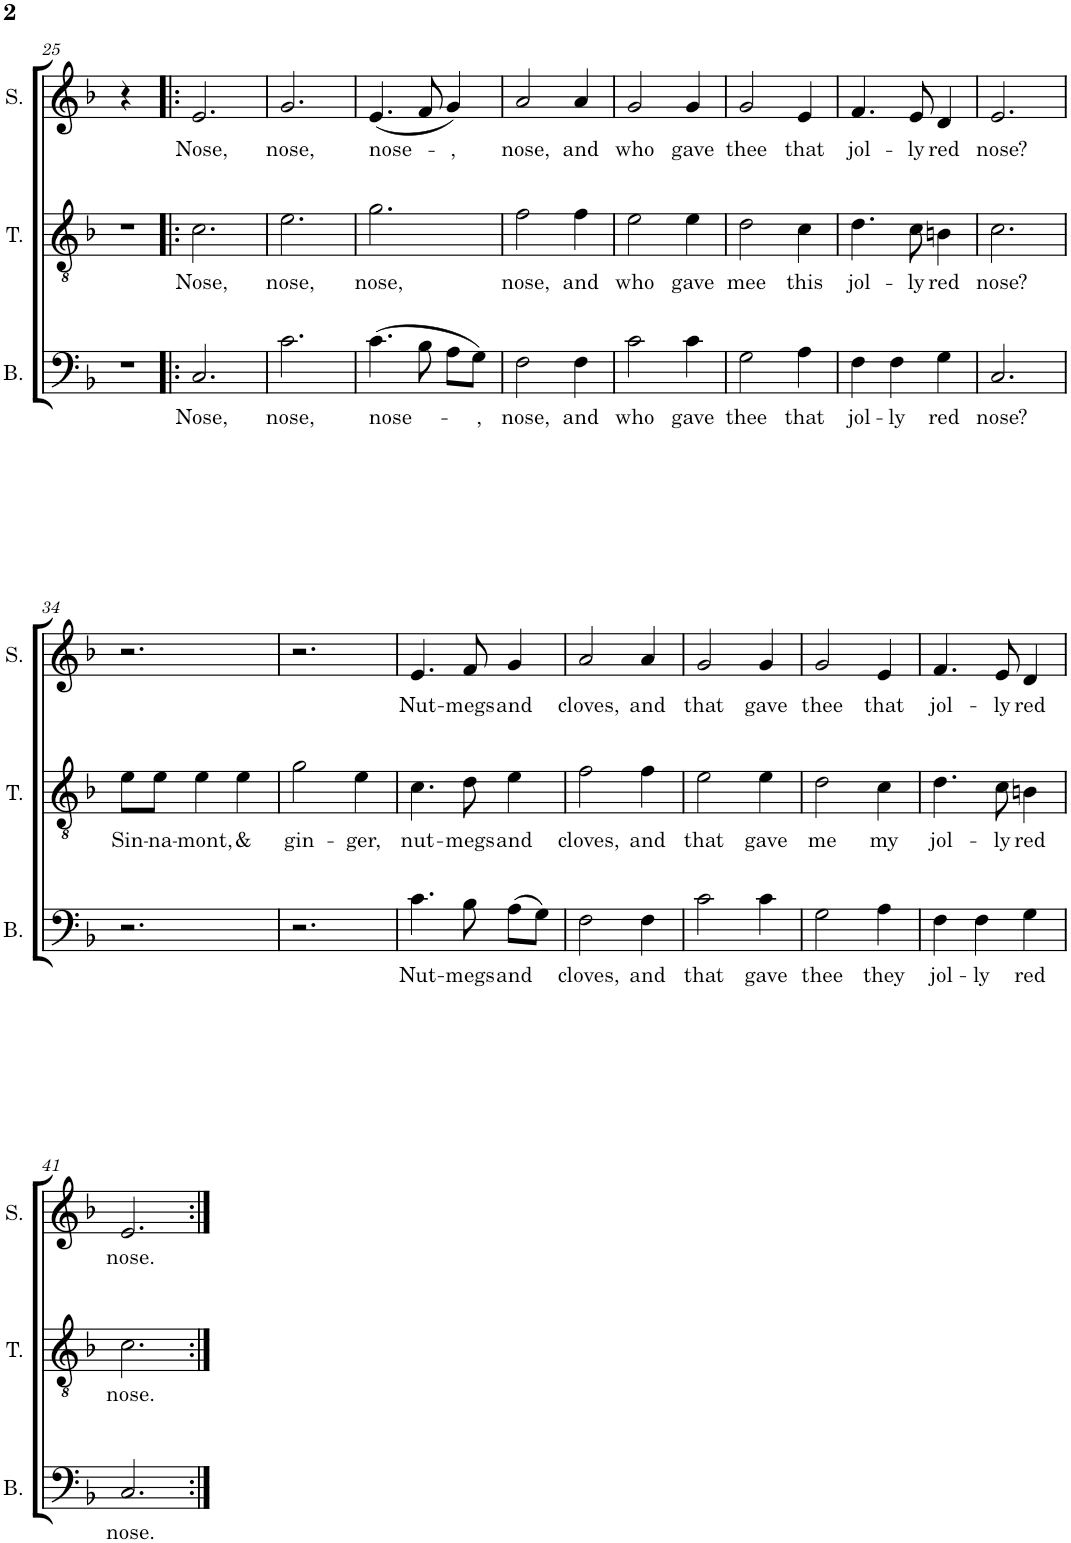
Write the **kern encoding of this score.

**kern	**text	**kern	**text	**kern	**text
*part3	*part3	*part2	*part2	*part1	*part1
*staff3	*staff3	*staff2	*staff2	*staff1	*staff1
*I"Bass	*	*I"Tenor	*	*I"Soprano	*
*I'B.	*	*I'T.	*	*I'S.	*
!!LO:PB:g=z
*clefF4	*	*clefGv2	*	*clefG2	*
*k[b-]	*	*k[b-]	*	*k[b-]	*
*M3/4	*	*M3/4	*	*M3/4	*
=25	=25	=25	=25	=25	=25
2.r	.	2.r	.	4r	.
.	.	.	.	2ryy	.
=26!|:	=26!|:	=26!|:	=26!|:	=26!|:	=26!|:
!	!LO:LY:b	!	!LO:LY:b	!	!LO:LY:b
2.C/	Nose,	2.c\	Nose,	2.e/	Nose,
=27	=27	=27	=27	=27	=27
!	!LO:LY:b	!	!LO:LY:b	!	!LO:LY:b
2.c\	nose,	2.e\	nose,	2.g/	nose,
=28	=28	=28	=28	=28	=28
!	!LO:LY:b	!	!LO:LY:b	!	!LO:LY:b
(4.c\	nose-	2.g\	nose,	(4.e/	nose-
8B-\	.	.	.	8f/	.
!	!	!	!	!	!LO:LY:b
8A\L	.	.	.	4g/)	-,
!	!LO:LY:b	!	!	!	!
8G\J)	-,	.	.	.	.
=29	=29	=29	=29	=29	=29
!	!LO:LY:b	!	!LO:LY:b	!	!LO:LY:b
2F\	nose,	2f\	nose,	2a/	nose,
!	!LO:LY:b	!	!LO:LY:b	!	!LO:LY:b
4F\	and	4f\	and	4a/	and
=30	=30	=30	=30	=30	=30
!	!LO:LY:b	!	!LO:LY:b	!	!LO:LY:b
2c\	who	2e\	who	2g/	who
!	!LO:LY:b	!	!LO:LY:b	!	!LO:LY:b
4c\	gave	4e\	gave	4g/	gave
=31	=31	=31	=31	=31	=31
!	!LO:LY:b	!	!LO:LY:b	!	!LO:LY:b
2G\	thee	2d\	mee	2g/	thee
!	!LO:LY:b	!	!LO:LY:b	!	!LO:LY:b
4A\	that	4c\	this	4e/	that
=32	=32	=32	=32	=32	=32
!	!LO:LY:b	!	!LO:LY:b	!	!LO:LY:b
4F\	jol-	4.d\	jol-	4.f/	jol-
!	!LO:LY:b	!	!	!	!
4F\	-ly	.	.	.	.
!	!	!	!LO:LY:b	!	!LO:LY:b
.	.	8c\	-ly	8e/	-ly
!	!LO:LY:b	!	!LO:LY:b	!	!LO:LY:b
4G\	red	4Bn\	red	4d/	red
=33	=33	=33	=33	=33	=33
!	!LO:LY:b	!	!LO:LY:b	!	!LO:LY:b
2.C/	nose?	2.c\	nose?	2.e/	nose?
!!LO:LB:g=z
=34	=34	=34	=34	=34	=34
!	!	!	!LO:LY:b	!	!
2.r	.	8e\L	Sin-	2.r	.
!	!	!	!LO:LY:b	!	!
.	.	8e\J	-na-	.	.
!	!	!	!LO:LY:b	!	!
.	.	4e\	-mont,	.	.
!	!	!	!LO:LY:b	!	!
.	.	4e\	&	.	.
=35	=35	=35	=35	=35	=35
!	!	!	!LO:LY:b	!	!
2.r	.	2g\	gin-	2.r	.
!	!	!	!LO:LY:b	!	!
.	.	4e\	-ger,	.	.
=36	=36	=36	=36	=36	=36
!	!LO:LY:b	!	!LO:LY:b	!	!LO:LY:b
4.c\	Nut-	4.c\	nut-	4.e/	Nut-
!	!LO:LY:b	!	!LO:LY:b	!	!LO:LY:b
8B-\	-megs	8d\	-megs	8f/	-megs
!	!LO:LY:b	!	!LO:LY:b	!	!LO:LY:b
(8A\L	and	4e\	and	4g/	and
8G\J)	.	.	.	.	.
=37	=37	=37	=37	=37	=37
!	!LO:LY:b	!	!LO:LY:b	!	!LO:LY:b
2F\	cloves,	2f\	cloves,	2a/	cloves,
!	!LO:LY:b	!	!LO:LY:b	!	!LO:LY:b
4F\	and	4f\	and	4a/	and
=38	=38	=38	=38	=38	=38
!	!LO:LY:b	!	!LO:LY:b	!	!LO:LY:b
2c\	that	2e\	that	2g/	that
!	!LO:LY:b	!	!LO:LY:b	!	!LO:LY:b
4c\	gave	4e\	gave	4g/	gave
=39	=39	=39	=39	=39	=39
!	!LO:LY:b	!	!LO:LY:b	!	!LO:LY:b
2G\	thee	2d\	me	2g/	thee
!	!LO:LY:b	!	!LO:LY:b	!	!LO:LY:b
4A\	they	4c\	my	4e/	that
=40	=40	=40	=40	=40	=40
!	!LO:LY:b	!	!LO:LY:b	!	!LO:LY:b
4F\	jol-	4.d\	jol-	4.f/	jol-
!	!LO:LY:b	!	!	!	!
4F\	-ly	.	.	.	.
!	!	!	!LO:LY:b	!	!LO:LY:b
.	.	8c\	-ly	8e/	-ly
!	!LO:LY:b	!	!LO:LY:b	!	!LO:LY:b
4G\	red	4Bn\	red	4d/	red
!!LO:LB:g=z
=41	=41	=41	=41	=41	=41
!	!LO:LY:b	!	!LO:LY:b	!	!LO:LY:b
2.C/	nose.	2.c\	nose.	2.e/	nose.
=:|!	=:|!	=:|!	=:|!	=:|!	=:|!
*-	*-	*-	*-	*-	*-
